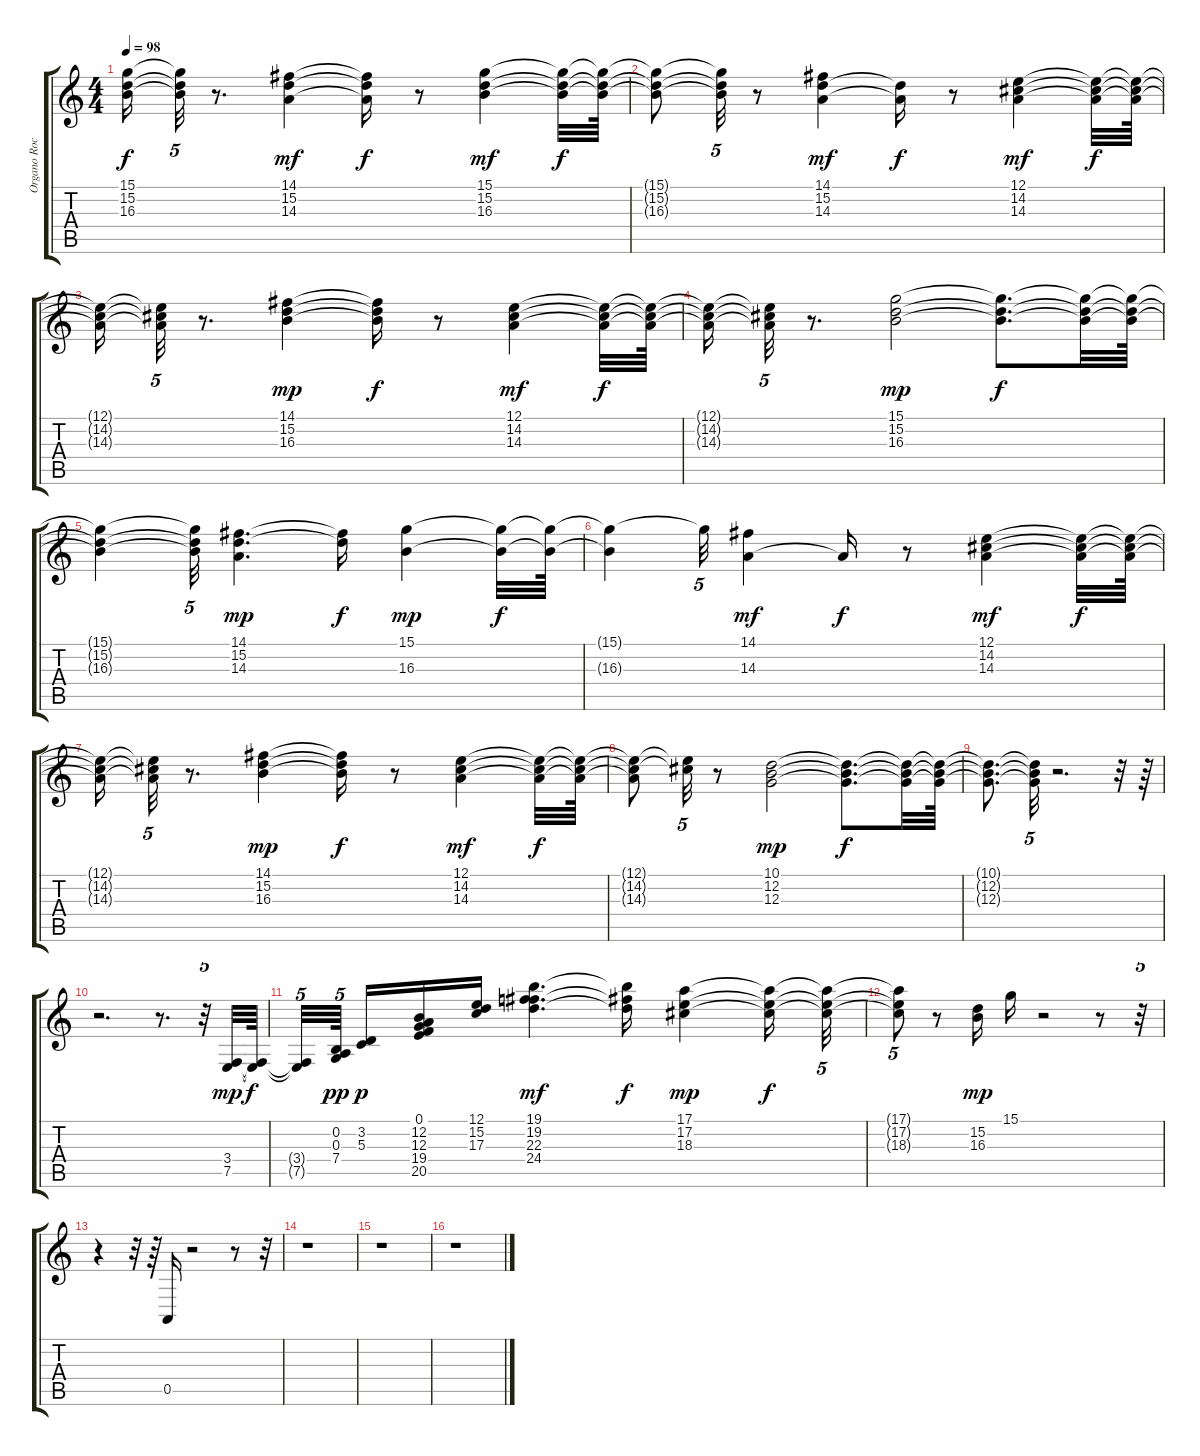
\track ("Organo Rock" "Organo Roc") {instrument rockorgan}
\staff {score tabs}
\tuning (E4 B3 G3 D3 A2 E2) {hide}
\ts (4 4)
\tempo 98
\clef g2
\ks c
(15.1{t} 15.2{t} 16.3{t}).16{dy f} (15.1{t} 15.2{t} 16.3{t}).32{tu (5 4)} r.8{d} (14.1 15.2 14.3).4{dy mf} (14.1{t} 15.2{t} 14.3{t}).16{dy f} r.8 (15.1 15.2 16.3).4{dy mf} (15.1{t} 15.2{t} 16.3{t}).32{dy f} (15.1{t} 15.2{t} 16.3{t}).64 |
(15.1{t} 15.2{t} 16.3{t}).8 (15.1{t} 15.2{t} 16.3{t}).32{tu (5 4)} r.8 (14.1 15.2 14.3).4{dy mf} (15.2{t} 14.3{t}).16{dy f} r.8 (12.1 14.2 14.3).4{dy mf} (12.1{t} 14.2{t} 14.3{t}).32{dy f} (12.1{t} 14.2{t} 14.3{t}).64 |
(12.1{t} 14.2{t} 14.3{t}).16 (12.1{t} 14.2{t} 14.3{t}).32{tu (5 4)} r.8{d} (14.1 15.2 16.3).4{dy mp} (14.1{t} 15.2{t} 16.3{t}).16{dy f} r.8 (12.1 14.2 14.3).4{dy mf} (12.1{t} 14.2{t} 14.3{t}).32{dy f} (12.1{t} 14.2{t} 14.3{t}).64 |
(12.1{t} 14.2{t} 14.3{t}).16 (12.1{t} 14.2{t} 14.3{t}).32{tu (5 4)} r.8{d} (15.1 15.2 16.3).2{dy mp} (15.1{t} 15.2{t} 16.3{t}).8{d dy f} (15.1{t} 15.2{t} 16.3{t}).32 (15.1{t} 15.2{t} 16.3{t}).64 |
(15.1{t} 15.2{t} 16.3{t}).4 (15.1{t} 15.2{t} 16.3{t}).32{tu (5 4)} (14.1 15.2 14.3).4{d dy mp} (14.1{t} 15.2{t}).16{dy f} (15.1 16.3).4{dy mp} (15.1{t} 16.3{t}).32{dy f} (15.1{t} 16.3{t}).64 |
(15.1{t} 16.3{t}).4 15.1{t}.32{tu (5 4)} (14.1 14.3).4{dy mf} 14.3{t}.16{dy f} r.8 (12.1 14.2 14.3).4{dy mf} (12.1{t} 14.2{t} 14.3{t}).32{dy f} (12.1{t} 14.2{t} 14.3{t}).64 |
(12.1{t} 14.2{t} 14.3{t}).16 (12.1{t} 14.2{t} 14.3{t}).32{tu (5 4)} r.8{d} (14.1 15.2 16.3).4{dy mp} (14.1{t} 15.2{t} 16.3{t}).16{dy f} r.8 (12.1 14.2 14.3).4{dy mf} (12.1{t} 14.2{t} 14.3{t}).32{dy f} (12.1{t} 14.2{t} 14.3{t}).64 |
(12.1{t} 14.2{t} 14.3{t}).8 (12.1{t} 14.2{t}).32{tu (5 4)} r.8 (10.1 12.2 12.3).2{dy mp} (10.1{t} 12.2{t} 12.3{t}).8{d dy f} (10.1{t} 12.2{t} 12.3{t}).32 (10.1{t} 12.2{t} 12.3{t}).64 |
(10.1{t} 12.2{t} 12.3{t}).8{d} (10.1{t} 12.2{t} 12.3{t}).32{tu (5 4)} r.2{d} r.32 r.64 |
r.2{d} r.8{d} r.32{tu (5 4)} (3.4 7.5).32{dy mp} (3.4{t} 7.5{t}).64{dy f} |
(3.4{t} 7.5{t}).32{tu (5 4)} (0.2 0.3 7.4).64{tu (5 4) dy pp} (3.2 5.3).16{dy p} (0.1 12.2 12.3 19.4 20.5).16 (12.1 15.2 17.3).16 (19.1 19.2 22.3 24.4).4{d dy mf} (19.1{t} 19.2{t} 24.4{t}).16{dy f} (17.1 17.2 18.3).4{dy mp} (17.1{t} 17.2{t} 18.3{t}).16{dy f} (17.1{t} 17.2{t} 18.3{t}).32{tu (5 4)} |
(17.1{t} 17.2{t} 18.3{t}).8{tu (5 4)} r.8 (15.2 16.3).16{dy mp} 15.1.16 r.2 r.8 r.32{tu (5 4)} |
r.4 r.32 r.64 0.5.16 r.2 r.8 r.32{tu (5 4)} |
r.1 |
r.1 |
r.1
